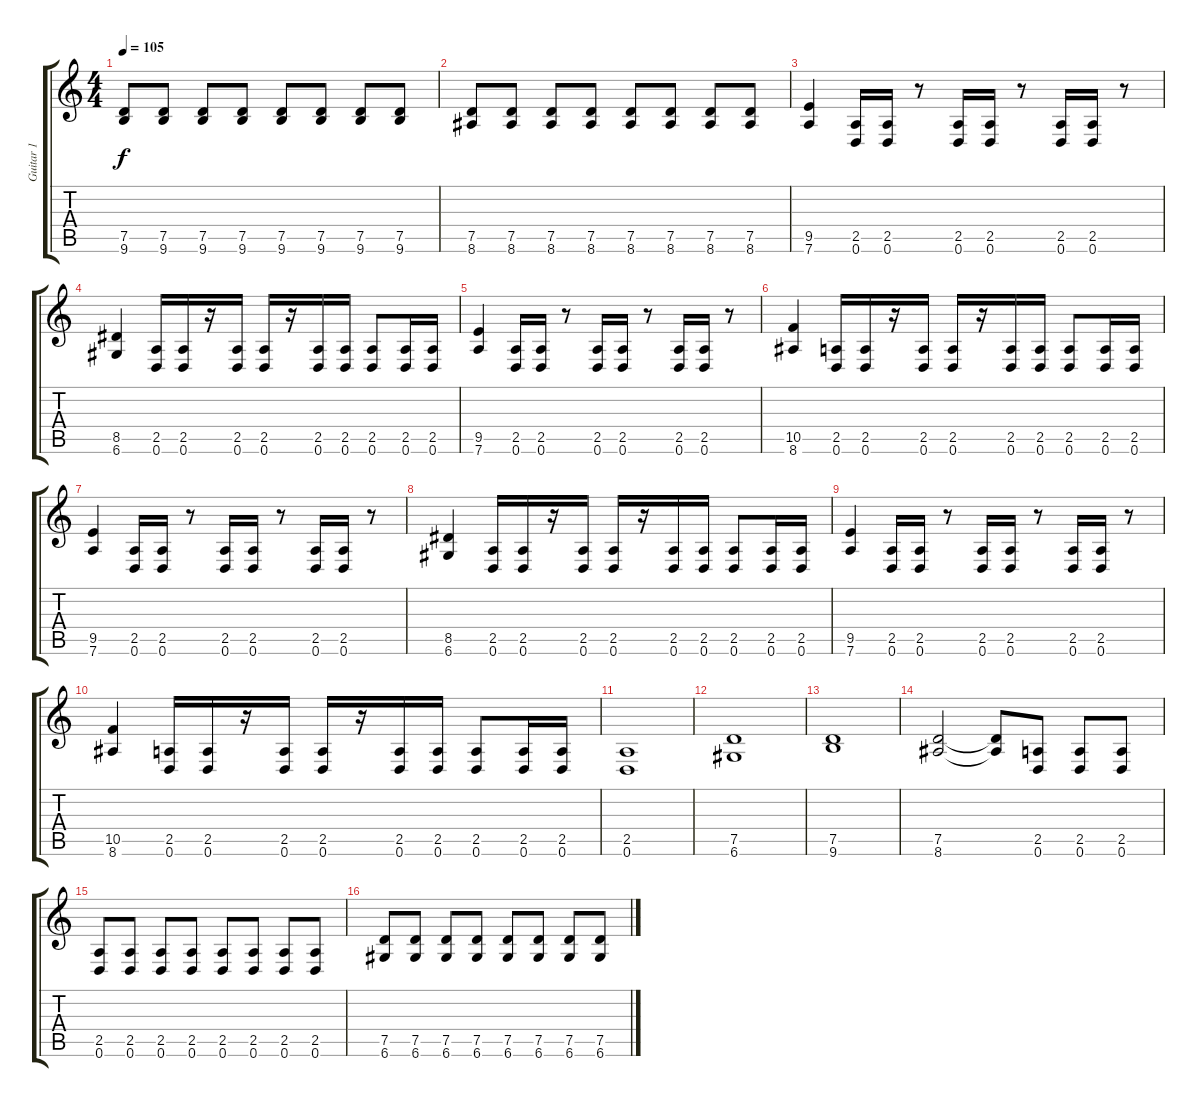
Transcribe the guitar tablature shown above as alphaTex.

\track ("Guitar 1" "Guitar 1") {instrument distortionguitar}
\staff {score tabs}
\tuning (D4 A3 F3 C3 G2 D2) {hide}
\ts (4 4)
\tempo 105
\clef g2
\ks c
(7.5 9.6).8{dy f} (7.5 9.6).8 (7.5 9.6).8 (7.5 9.6).8 (7.5 9.6).8 (7.5 9.6).8 (7.5 9.6).8 (7.5 9.6).8 |
(7.5 8.6).8 (7.5 8.6).8 (7.5 8.6).8 (7.5 8.6).8 (7.5 8.6).8 (7.5 8.6).8 (7.5 8.6).8 (7.5 8.6).8 |
(9.5 7.6).4 (2.5 0.6).16 (2.5 0.6).16 r.8 (2.5 0.6).16 (2.5 0.6).16 r.8 (2.5 0.6).16 (2.5 0.6).16 r.8 |
(8.5 6.6).4 (2.5 0.6).16 (2.5 0.6).16 r.16 (2.5 0.6).16 (2.5 0.6).16 r.16 (2.5 0.6).16 (2.5 0.6).16 (2.5 0.6).8 (2.5 0.6).16 (2.5 0.6).16 |
(9.5 7.6).4 (2.5 0.6).16 (2.5 0.6).16 r.8 (2.5 0.6).16 (2.5 0.6).16 r.8 (2.5 0.6).16 (2.5 0.6).16 r.8 |
(10.5 8.6).4 (2.5 0.6).16 (2.5 0.6).16 r.16 (2.5 0.6).16 (2.5 0.6).16 r.16 (2.5 0.6).16 (2.5 0.6).16 (2.5 0.6).8 (2.5 0.6).16 (2.5 0.6).16 |
(9.5 7.6).4 (2.5 0.6).16 (2.5 0.6).16 r.8 (2.5 0.6).16 (2.5 0.6).16 r.8 (2.5 0.6).16 (2.5 0.6).16 r.8 |
(8.5 6.6).4 (2.5 0.6).16 (2.5 0.6).16 r.16 (2.5 0.6).16 (2.5 0.6).16 r.16 (2.5 0.6).16 (2.5 0.6).16 (2.5 0.6).8 (2.5 0.6).16 (2.5 0.6).16 |
(9.5 7.6).4 (2.5 0.6).16 (2.5 0.6).16 r.8 (2.5 0.6).16 (2.5 0.6).16 r.8 (2.5 0.6).16 (2.5 0.6).16 r.8 |
(10.5 8.6).4 (2.5 0.6).16 (2.5 0.6).16 r.16 (2.5 0.6).16 (2.5 0.6).16 r.16 (2.5 0.6).16 (2.5 0.6).16 (2.5 0.6).8 (2.5 0.6).16 (2.5 0.6).16 |
(2.5 0.6).1 |
(7.5 6.6).1 |
(7.5 9.6).1 |
(7.5 8.6).2 (7.5{t} 8.6{t}).8 (2.5 0.6).8 (2.5 0.6).8 (2.5 0.6).8 |
(2.5 0.6).8 (2.5 0.6).8 (2.5 0.6).8 (2.5 0.6).8 (2.5 0.6).8 (2.5 0.6).8 (2.5 0.6).8 (2.5 0.6).8 |
(7.5 6.6).8 (7.5 6.6).8 (7.5 6.6).8 (7.5 6.6).8 (7.5 6.6).8 (7.5 6.6).8 (7.5 6.6).8 (7.5 6.6).8
